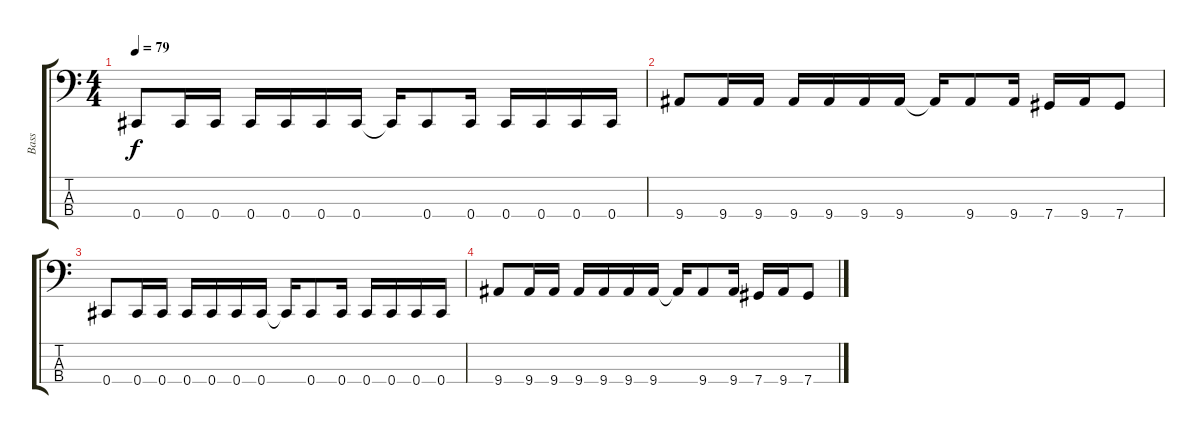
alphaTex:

\track ("Bass" "Bass") {instrument electricbassfinger}
\staff {score tabs}
\tuning (Gb2 Db2 Ab1 Db1) {hide}
\ts (4 4)
\tempo 79
\clef f4
\ks c
0.4.8{dy f} 0.4.16 0.4.16 0.4.16 0.4.16 0.4.16 0.4.16 0.4{t}.16 0.4.8 0.4.16 0.4.16 0.4.16 0.4.16 0.4.16 |
9.4.8 9.4.16 9.4.16 9.4.16 9.4.16 9.4.16 9.4.16 9.4{t}.16 9.4.8 9.4.16 7.4.16 9.4.16 7.4.8 |
0.4.8 0.4.16 0.4.16 0.4.16 0.4.16 0.4.16 0.4.16 0.4{t}.16 0.4.8 0.4.16 0.4.16 0.4.16 0.4.16 0.4.16 |
9.4.8 9.4.16 9.4.16 9.4.16 9.4.16 9.4.16 9.4.16 9.4{t}.16 9.4.8 9.4.16 7.4.16 9.4.16 7.4.8
